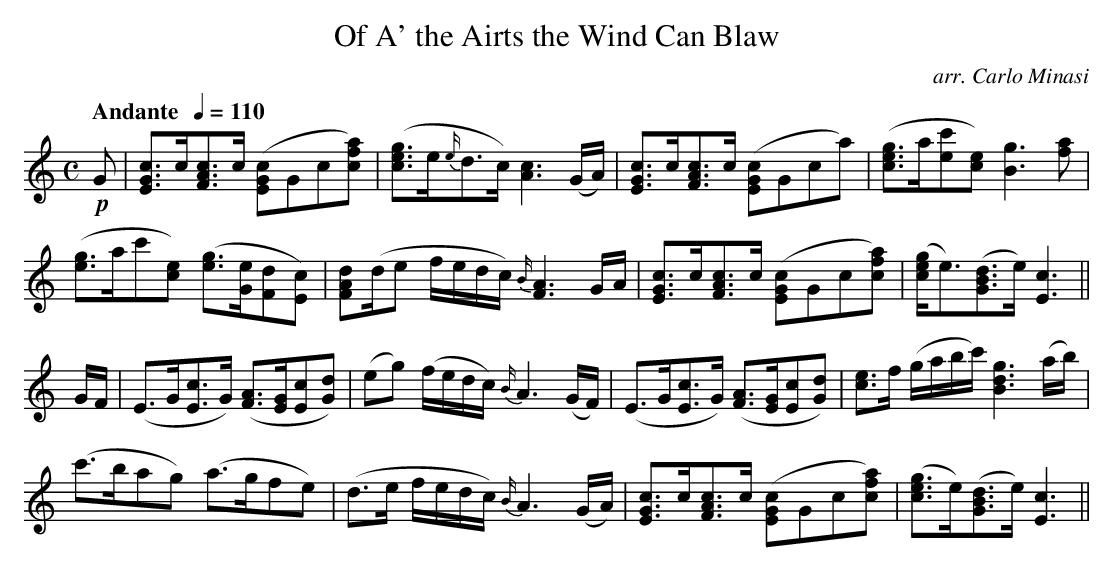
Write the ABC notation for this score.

X:1
T:Of A' the Airts the Wind Can Blaw
C:arr. Carlo Minasi
M:C
L:1/8
Q:"Andante  "1/4=110
K:C major
!p!G|[cGE]>c[cAF]>c ([cGE]Gc[afc])|([gec]>e{e/}d>c) [c3A3](G/A/)|\
[cGE]>c[cAF]>c ([cGE]Gca)|([gec]>a[c'e][ec]) [g3B3][af]|
([ge]>ac'[ec]) ([ge]>[eG][dF][cE])|\
[dAF](d/e f/e/d/c/) {B/}[A3F3]G/A/|\
[cGE]>c[cAF]>c ([cGE]Gc[afc])|([gec]<e)([dBG]>e) [c3E3]||
G/F/|(E>G[cE]>G) ([AF]>[GE][cE][dG])|(eg) (f/e/d/c/) {B/}A3 (G/F/)|\
(E>G[cE]>G) ([AF]>[GE][cE][dG])|[ec]>f (g/a/b/c'/) [g3d3B3] (a/b/)|
(c'>bag) (a>gfe)|(d>e f/e/d/c/) {B/}A3 (G/A/)|\
[cGE]>c[cAF]>c ([cGE]Gc[afc])|([gec]>e)([dBG]>e) [c3E3]||
